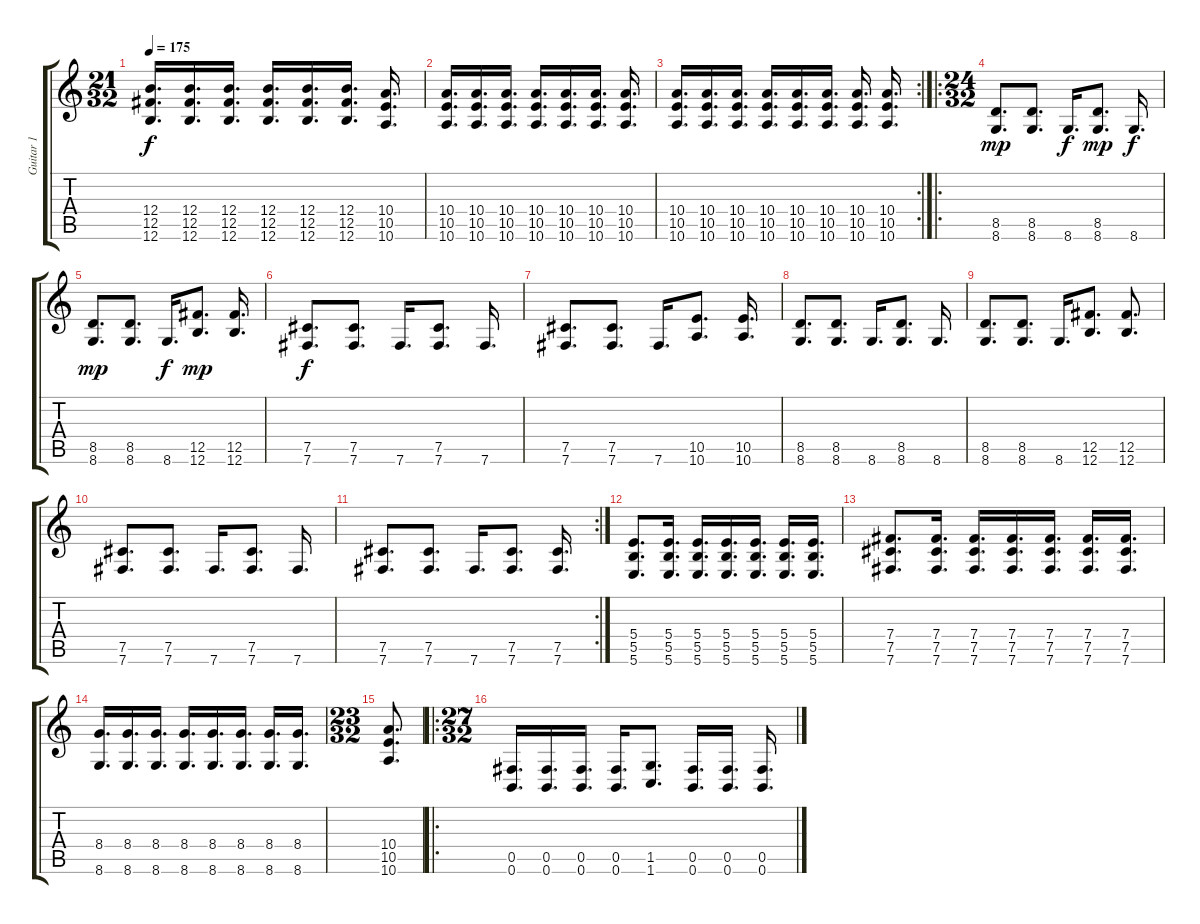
\track ("Guitar 1" "Guitar 1") {instrument distortionguitar}
\staff {score tabs}
\tuning (Db4 Ab3 E3 B2 Gb2 B1) {hide}
\ts (21 32)
\tempo 175
\clef g2
\ks c
(12.4 12.5 12.6).16{d dy f} (12.4 12.5 12.6).16{d} (12.4 12.5 12.6).16{d} (12.4 12.5 12.6).16{d} (12.4 12.5 12.6).16{d} (12.4 12.5 12.6).16{d} (10.4 10.5 10.6).16{d} |
(10.4 10.5 10.6).16{d} (10.4 10.5 10.6).16{d} (10.4 10.5 10.6).16{d} (10.4 10.5 10.6).16{d} (10.4 10.5 10.6).16{d} (10.4 10.5 10.6).16{d} (10.4 10.5 10.6).16{d} |
\rc 2
(10.4 10.5 10.6).16{d} (10.4 10.5 10.6).16{d} (10.4 10.5 10.6).16{d} (10.4 10.5 10.6).16{d} (10.4 10.5 10.6).16{d} (10.4 10.5 10.6).16{d} (10.4 10.5 10.6).16{d} (10.4 10.5 10.6).16{d} |
\ro
\ts (24 32)
(8.5 8.6).8{d dy mp} (8.5 8.6).8{d} 8.6.16{d dy f} (8.5 8.6).8{d dy mp} 8.6.16{d dy f} |
(8.5 8.6).8{d dy mp} (8.5 8.6).8{d} 8.6.16{d dy f} (12.5 12.6).8{d dy mp} (12.5 12.6).16{d} |
(7.5 7.6).8{d dy f} (7.5 7.6).8{d} 7.6.16{d} (7.5 7.6).8{d} 7.6.16{d} |
(7.5 7.6).8{d} (7.5 7.6).8{d} 7.6.16{d} (10.5 10.6).8{d} (10.5 10.6).16{d} |
(8.5 8.6).8{d} (8.5 8.6).8{d} 8.6.16{d} (8.5 8.6).8{d} 8.6.16{d} |
(8.5 8.6).8{d} (8.5 8.6).8{d} 8.6.16{d} (12.5 12.6).8{d} (12.5 12.6).8{d} |
(7.5 7.6).8{d} (7.5 7.6).8{d} 7.6.16{d} (7.5 7.6).8{d} 7.6.16{d} |
\rc 2
(7.5 7.6).8{d} (7.5 7.6).8{d} 7.6.16{d} (7.5 7.6).8{d} (7.5 7.6).16{d} |
(5.4 5.5 5.6).8{d} (5.4 5.5 5.6).16{d} (5.4 5.5 5.6).16{d} (5.4 5.5 5.6).16{d} (5.4 5.5 5.6).16{d} (5.4 5.5 5.6).16{d} (5.4 5.5 5.6).16{d} |
(7.4 7.5 7.6).8{d} (7.4 7.5 7.6).16{d} (7.4 7.5 7.6).16{d} (7.4 7.5 7.6).16{d} (7.4 7.5 7.6).16{d} (7.4 7.5 7.6).16{d} (7.4 7.5 7.6).16{d} |
(8.4 8.6).16{d} (8.4 8.6).16{d} (8.4 8.6).16{d} (8.4 8.6).16{d} (8.4 8.6).16{d} (8.4 8.6).16{d} (8.4 8.6).16{d} (8.4 8.6).16{d} |
\ts (23 32)
(10.4 10.5 10.6).8{d} |
\ro
\ts (27 32)
(0.5 0.6).16{d} (0.5 0.6).16{d} (0.5 0.6).16{d} (0.5 0.6).16{d} (1.5 1.6).8{d} (0.5 0.6).16{d} (0.5 0.6).16{d} (0.5 0.6).16{d}
